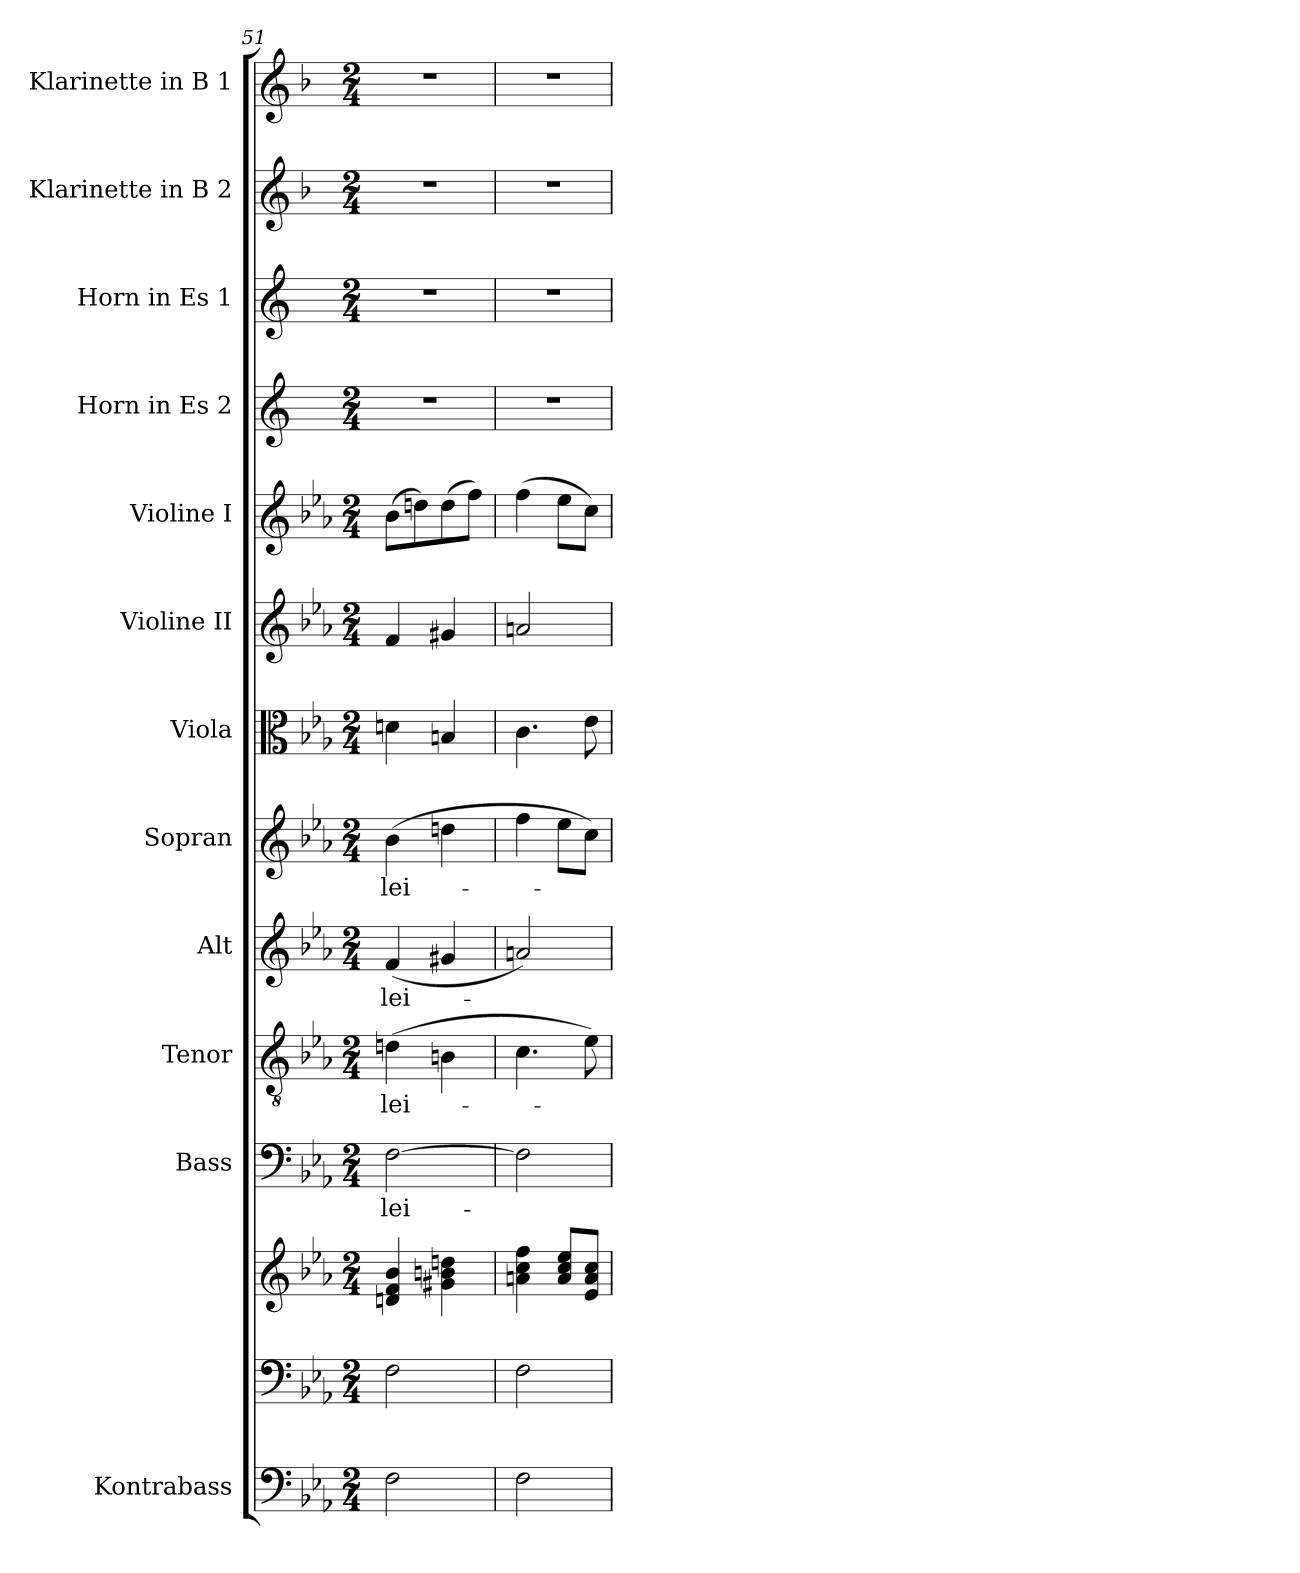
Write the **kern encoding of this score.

**kern	**kern	**kern	**kern	**text	**kern	**text	**kern	**text	**kern	**text	**kern	**kern	**kern	**kern	**kern	**kern	**kern
*part13	*part12	*part12	*part11	*part11	*part10	*part10	*part9	*part9	*part8	*part8	*part7	*part6	*part5	*part4	*part3	*part2	*part1
*staff14	*staff13	*staff12	*staff11	*staff11	*staff10	*staff10	*staff9	*staff9	*staff8	*staff8	*staff7	*staff6	*staff5	*staff4	*staff3	*staff2	*staff1
*I"Kontrabass	*	*	*I"Bass	*	*I"Tenor	*	*I"Alt	*	*I"Sopran	*	*I"Viola	*I"Violine II	*I"Violine I	*I"Horn in Es 2	*I"Horn in Es 1	*I"Klarinette in B 2	*I"Klarinette in B 1
*I'Kb.	*	*	*I'B	*	*I'T	*	*I'A	*	*I'S	*	*I'Vla.	*I'Vl. II	*I'Vl. I	*I'Hrn. 2	*I'Hrn. 1	*	*
*clefF4	*clefF4	*clefG2	*clefF4	*	*clefGv2	*	*clefG2	*	*clefG2	*	*clefC3	*clefG2	*clefG2	*clefG2	*clefG2	*clefG2	*clefG2
*ITrd7c12	*	*	*	*	*	*	*	*	*	*	*	*	*	*ITrd4c7	*ITrd4c7	*ITrd1c2	*ITrd1c2
*k[b-e-a-]	*k[b-e-a-]	*k[b-e-a-]	*k[b-e-a-]	*	*k[b-e-a-]	*	*k[b-e-a-]	*	*k[b-e-a-]	*	*k[b-e-a-]	*k[b-e-a-]	*k[b-e-a-]	*k[b-]	*k[b-]	*k[b-e-a-]	*k[b-e-a-]
*E-:	*E-:	*E-:	*E-:	*	*E-:	*	*E-:	*	*E-:	*	*E-:	*E-:	*E-:	*F:	*F:	*E-:	*E-:
*M2/4	*M2/4	*M2/4	*M2/4	*	*M2/4	*	*M2/4	*	*M2/4	*	*M2/4	*M2/4	*M2/4	*M2/4	*M2/4	*M2/4	*M2/4
=51	=51	=51	=51	=51	=51	=51	=51	=51	=51	=51	=51	=51	=51	=51	=51	=51	=51
!	!	!	!	!LO:LY:b	!	!LO:LY:b	!	!LO:LY:b	!	!LO:LY:b	!	!	!	!	!	!	!
2FF\	2F\	4dn/ 4f/ 4b-/	[2F\	-lei-	(>4dn\	-lei-	(<4f/	-lei-	(>4b-\	-lei-	4dn\	4f/	(>8b-\L	2r	2r	2r	2r
.	.	.	.	.	.	.	.	.	.	.	.	.	8ddn\)	.	.	.	.
.	.	4g#X\ 4bn\ 4ddn\	.	.	4Bn\	.	4g#X/	.	4ddn\	.	4Bn/	4g#X/	(>8dd\	.	.	.	.
.	.	.	.	.	.	.	.	.	.	.	.	.	8ff\J)	.	.	.	.
=52	=52	=52	=52	=52	=52	=52	=52	=52	=52	=52	=52	=52	=52	=52	=52	=52	=52
2FF\	2F\	4an\ 4cc\ 4ff\	2F\]	.	4.c\	.	2an/)	.	4ff\	.	4.c\	2an/	(>4ff\	2r	2r	2r	2r
.	.	8a/ 8cc/ 8ee-/L	.	.	.	.	.	.	8ee-\L	.	.	.	8ee-\L	.	.	.	.
.	.	8e-/ 8a/ 8cc/J	.	.	8e-\)	.	.	.	8cc\J)	.	8e-\	.	8cc\J)	.	.	.	.
=	=	=	=	=	=	=	=	=	=	=	=	=	=	=	=	=	=
*-	*-	*-	*-	*-	*-	*-	*-	*-	*-	*-	*-	*-	*-	*-	*-	*-	*-
